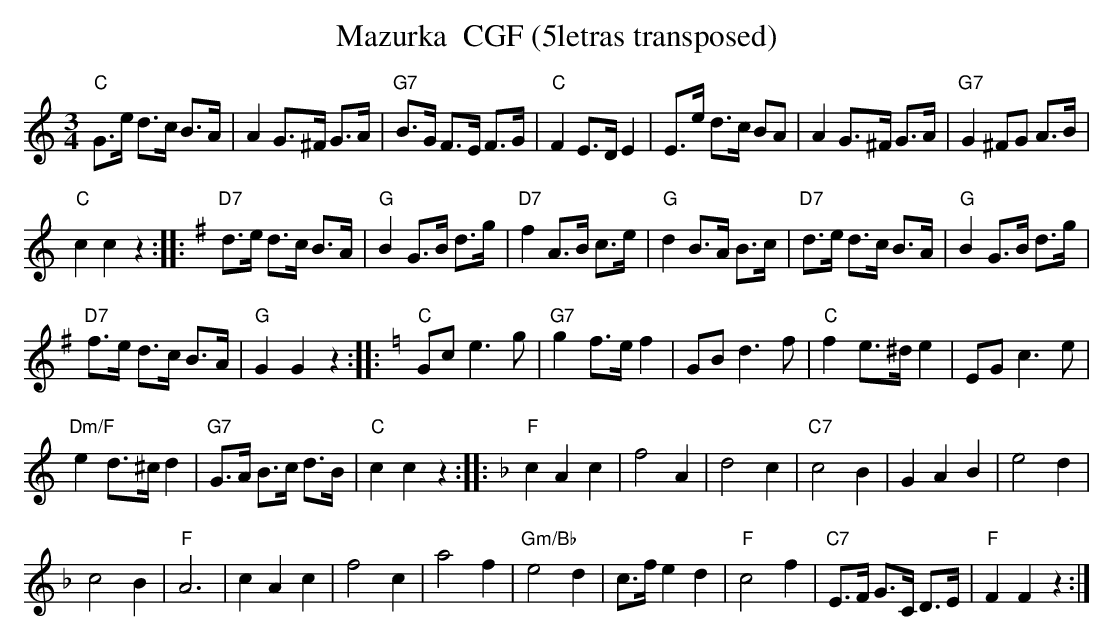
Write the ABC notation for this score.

X:1
T:Mazurka  CGF (5letras transposed)
M:3/4
L:1/8
K:C transpose=3 %%MIDI gchordon
"C"G>e d>c B>A | A2G>^F G>A | "G7"B>G F>E F>G | "C"F2E>DE2 | E>e d>c BA | A2 G>^F G>A | "G7"G2 ^FG A>B |
"C"c2c2z2 :: [K:G] "D7"d>e d>c B>A | "G"B2 G>B d>g | "D7"f2 A>B c>e | "G"d2 B>A B>c | "D7"d>e d>c B>A | "G"B2 G>B d>g |
"D7"f>e d>c B>A | "G"G2G2z2 :: [K:C] "C"Gce3g | "G7"g2f>ef2 | GB d3f | "C"f2 e>^de2 | EG c3e |
"Dm/F"e2d>^c d2 | "G7"G>A B>c d>B | "C"c2c2z2 :: [K:F] "F"c2A2c2 | f4A2 | d4c2 | "C7"c4B2 | G2A2B2 | e4d2 |
c4B2 | "F"A6 | c2A2c2 | f4c2 | a4f2 | "Gm/Bb"e4d2 | c>fe2d2 | "F"c4f2 | "C7"E>F G>C D>E | "F"F2F2z2 :|
